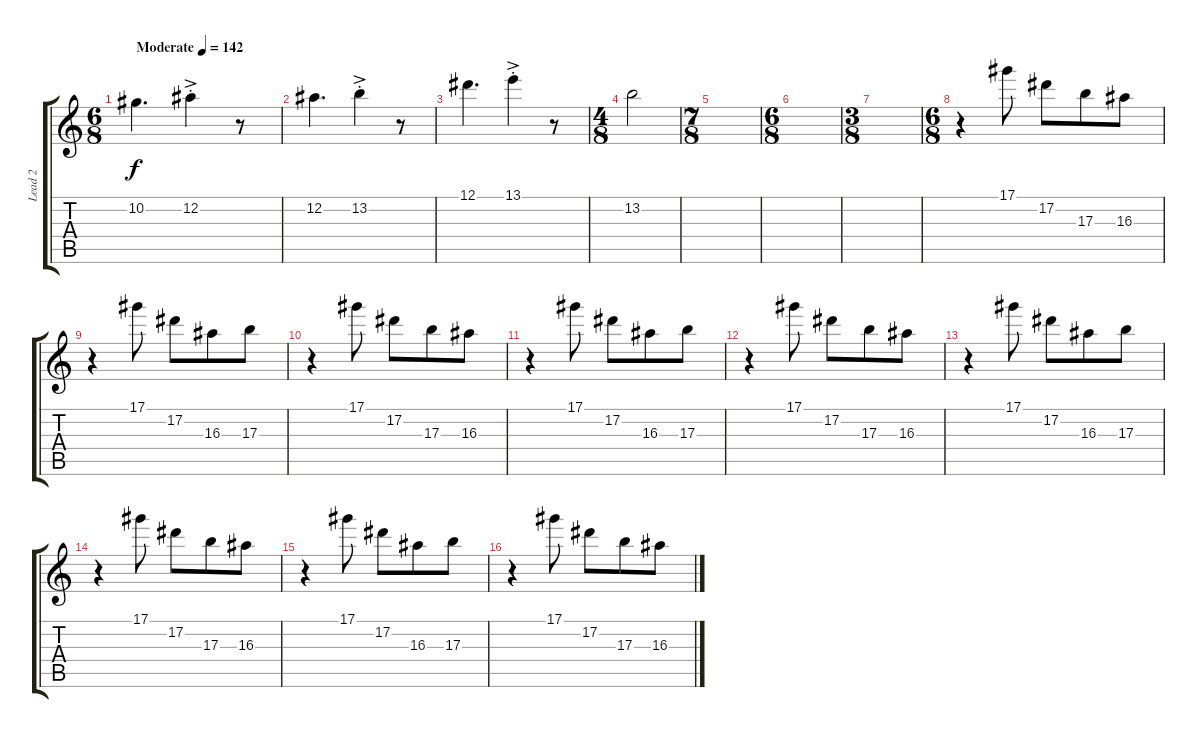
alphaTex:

\track ("Lead 2" "Lead 2") {instrument acousticguitarsteel}
\staff {score tabs}
\tuning (Eb4 Bb3 Gb3 Db3 Ab2 Db2) {hide}
\ts (6 8)
\tempo (142 "Moderate")
\clef g2
\ks c
10.2.4{d dy f instrument acousticguitarsteel} 12.2{ac st}.4 r.8 |
12.2.4{d} 13.2{ac st}.4 r.8 |
12.1.4{d} 13.1{ac st}.4 r.8 |
\ts (4 8)
13.2.2 |
\ts (7 8)
|
\ts (6 8)
|
\ts (3 8)
|
\ts (6 8)
r.4 17.1.8 17.2.8 17.3.8 16.3.8 |
r.4 17.1.8 17.2.8 16.3.8 17.3.8 |
r.4 17.1.8 17.2.8 17.3.8 16.3.8 |
r.4 17.1.8 17.2.8 16.3.8 17.3.8 |
r.4 17.1.8 17.2.8 17.3.8 16.3.8 |
r.4 17.1.8 17.2.8 16.3.8 17.3.8 |
r.4 17.1.8 17.2.8 17.3.8 16.3.8 |
r.4 17.1.8 17.2.8 16.3.8 17.3.8 |
r.4 17.1.8 17.2.8 17.3.8 16.3.8
